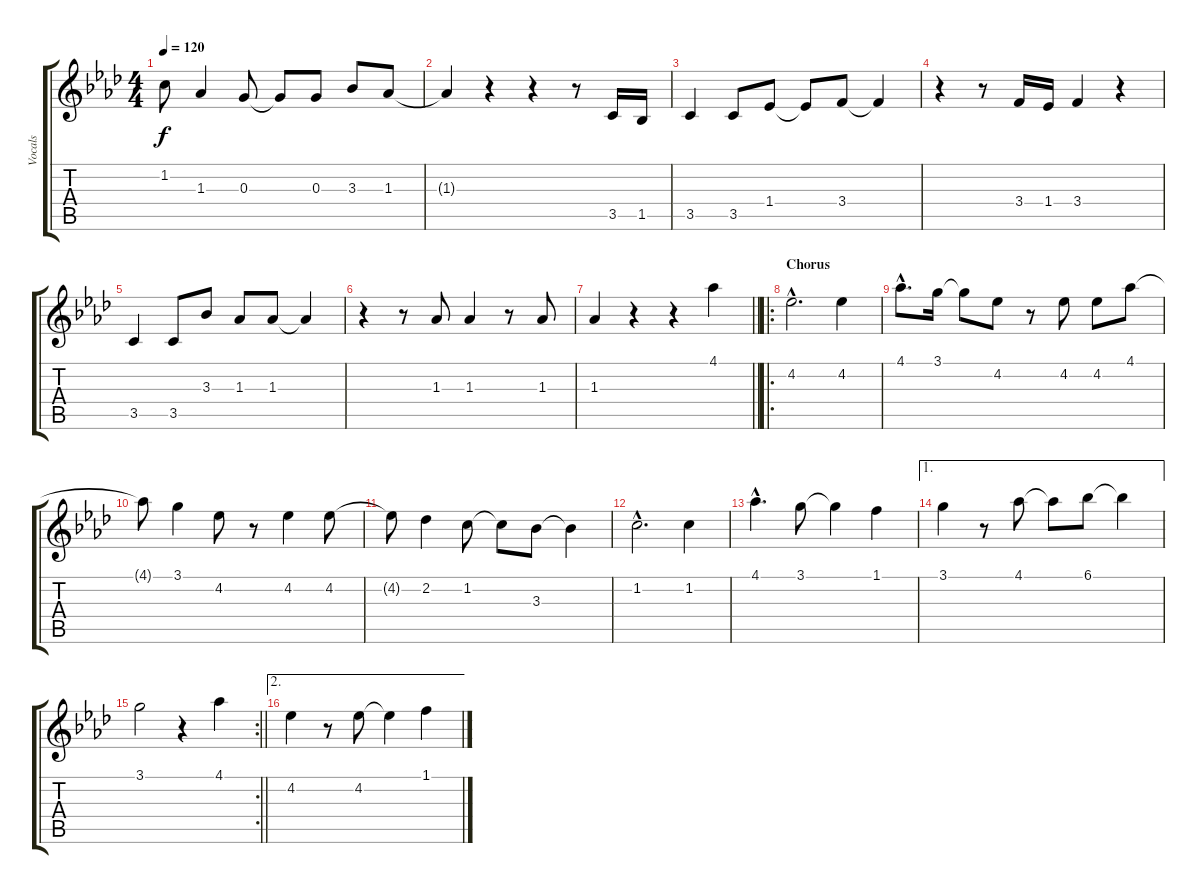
\track ("Vocals" "Vocals") {instrument clarinet}
\staff {score tabs}
\tuning (E5 B4 G4 D4 A3 E3) {hide}
\ts (4 4)
\tempo 120
\clef g2
\ks fminor
1.2{t}.8{dy f} 1.3.4 0.3.8 0.3{t}.8 0.3.8 3.3.8 1.3.8 |
1.3{t}.4 r.4 r.4 r.8 3.5.16 1.5.16 |
3.5.4 3.5.8 1.4.8 1.4{t}.8 3.4.8 3.4{t}.4 |
r.4 r.8 3.4.16 1.4.16 3.4.4 r.4 |
3.5.4 3.5.8 3.3.8 1.3.8 1.3.8 1.3{t}.4 |
r.4 r.8 1.3.8 1.3.4 r.8 1.3.8 |
\barLineRight lightlight
1.3.4 r.4 r.4 4.1.4 |
\ro
\section ("" "Chorus")
4.2{hac}.2{d} 4.2.4 |
4.1{hac}.8{d} 3.1.16 3.1{t}.8 4.2.8 r.8 4.2.8 4.2.8 4.1.8 |
4.1{t}.8 3.1.4 4.2.8 r.8 4.2.4 4.2.8 |
4.2{t}.8 2.2.4 1.2.8 1.2{t}.8 3.3.8 3.3{t}.4 |
1.2{hac}.2{d} 1.2.4 |
4.1{hac}.4{d} 3.1.8 3.1{t}.4 1.1.4 |
\ae 1
3.1.4 r.8 4.1.8 4.1{t}.8 6.1.8 6.1{t}.4 |
\rc 2
\barLineRight lightlight
3.1.2 r.4 4.1.4 |
\ae 2
4.2.4 r.8 4.2.8 4.2{t}.4 1.1.4
